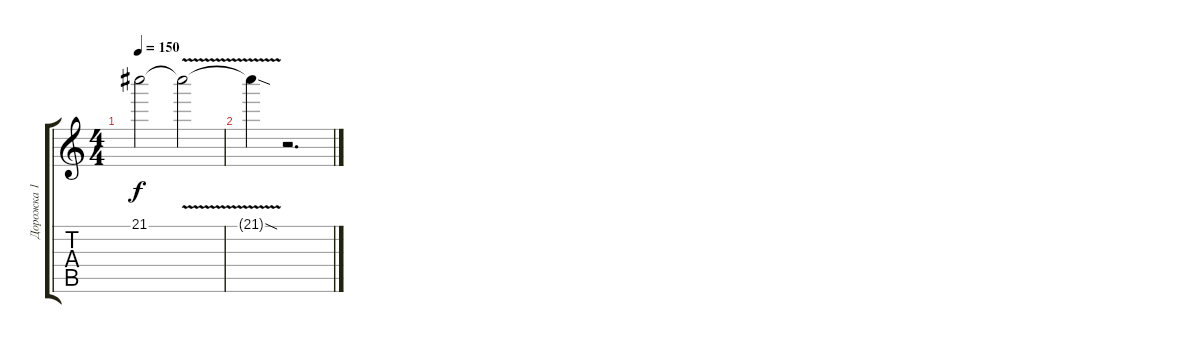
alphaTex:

\track ("Дорожка 1" "Дорожка 1") {instrument overdrivenguitar}
\staff {score tabs}
\tuning (E4 B3 G3 D3 A2 E2) {hide}
\ts (4 4)
\tempo 150
\clef g2
\ks c
21.1{t}.2{dy f} 21.1{v t}.2 |
21.1{sod t}.4 r.2{d}
